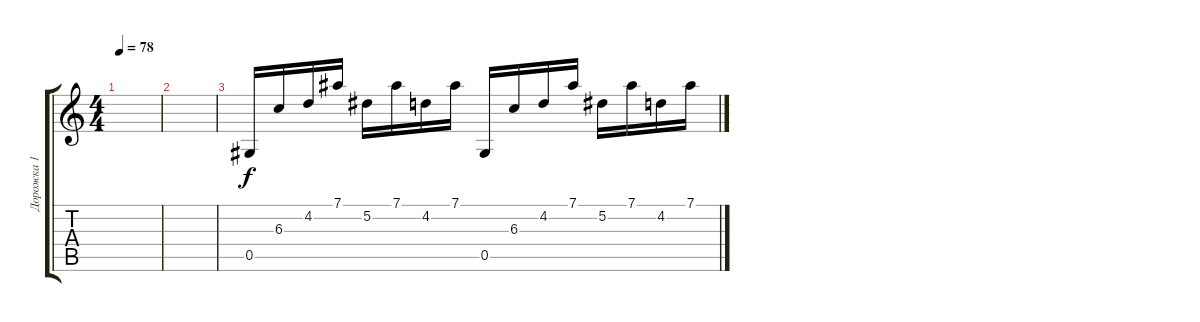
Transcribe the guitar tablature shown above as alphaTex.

\track ("Дорожка 1" "Дорожка 1") {instrument acousticguitarsteel}
\staff {score tabs}
\tuning (Eb4 Bb3 Gb3 Db3 Ab2 Eb2) {hide}
\ts (4 4)
\tempo 78
\clef g2
\ks c
|
|
0.5.16 6.3.16 4.2.16 7.1.16 5.2.16 7.1.16 4.2.16 7.1.16 0.5.16 6.3.16 4.2.16 7.1.16 5.2.16 7.1.16 4.2.16 7.1.16
